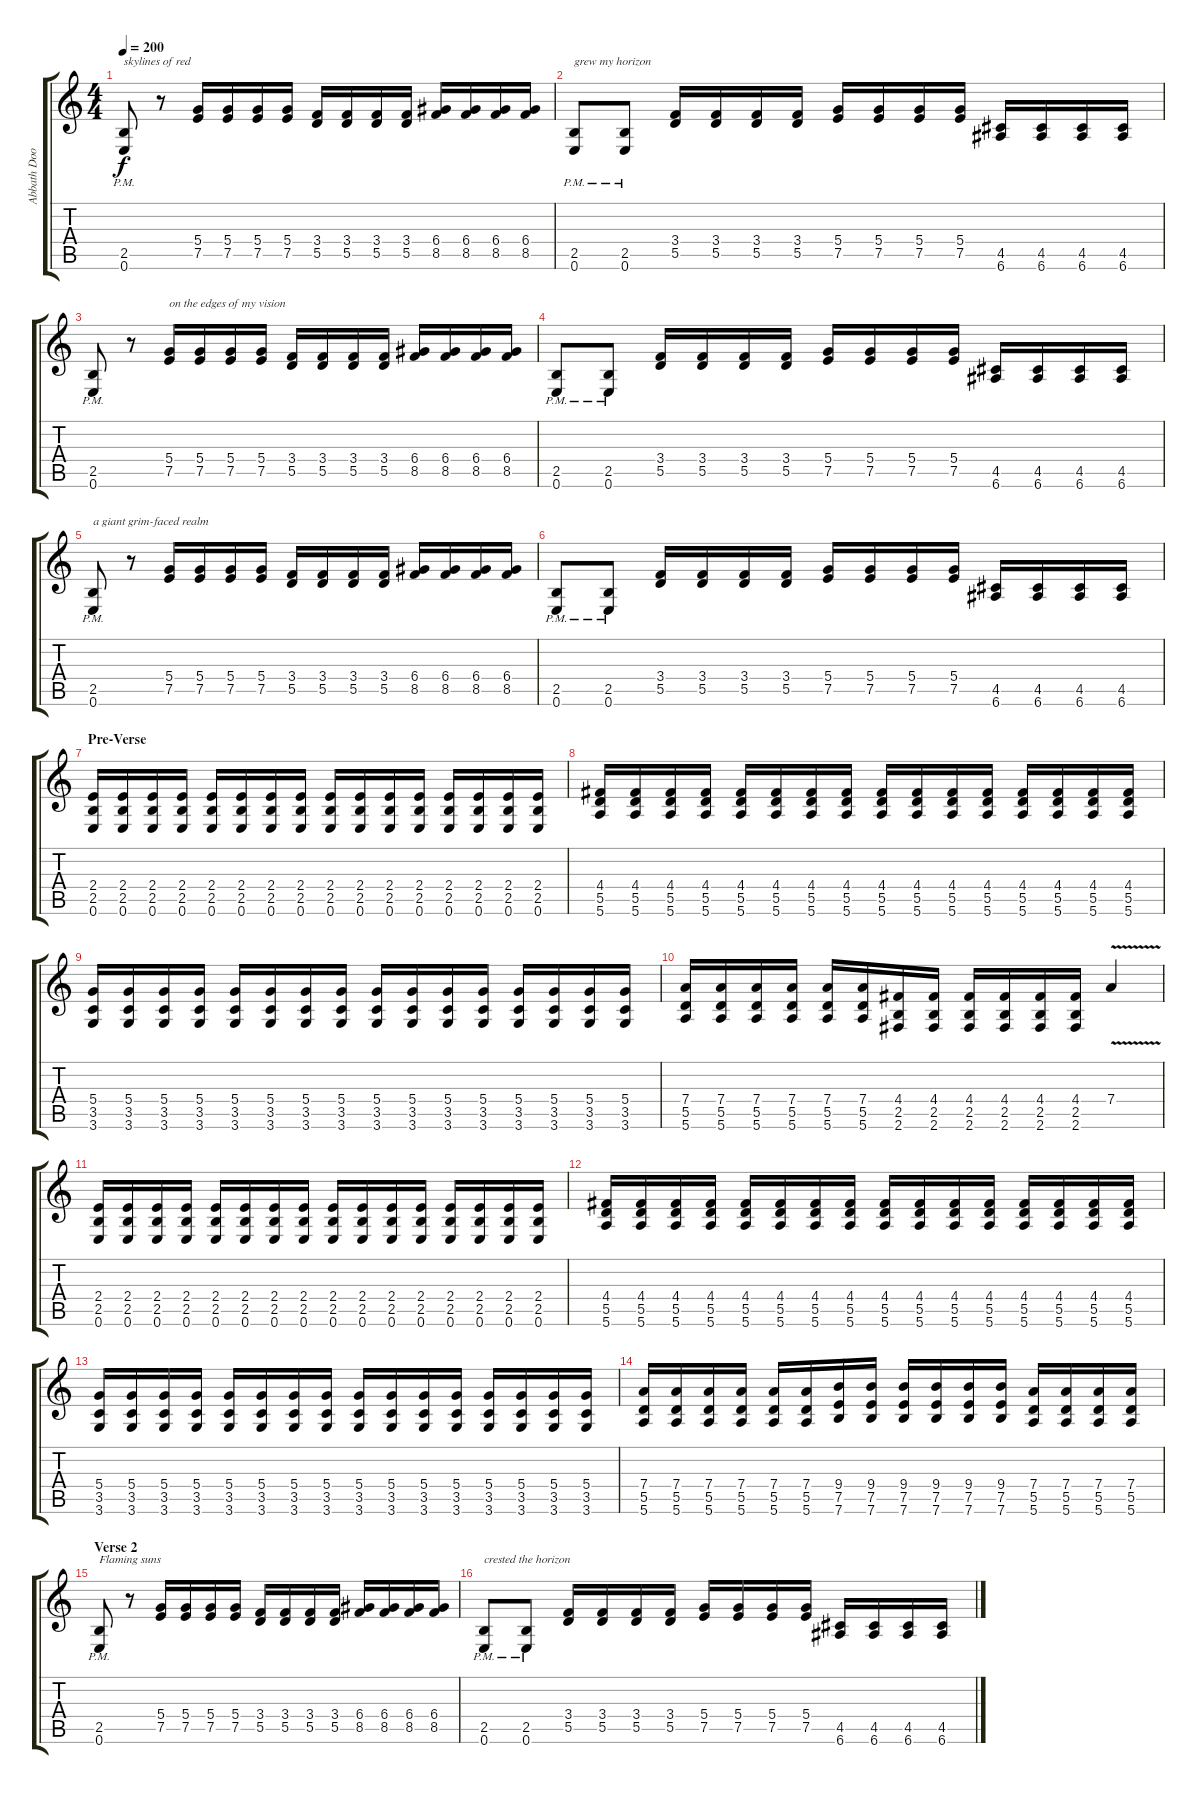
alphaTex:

\track ("Abbath Doom Occulta (Guitar)" "Abbath Doo") {instrument distortionguitar}
\staff {score tabs}
\tuning (E4 B3 G3 D3 A2 E2) {hide}
\ts (4 4)
\tempo 200
\clef g2
\ks c
(2.5{pm} 0.6{pm}).8{txt "skylines of red " dy f} r.8 (5.4 7.5).16 (5.4 7.5).16 (5.4 7.5).16 (5.4 7.5).16 (3.4 5.5).16 (3.4 5.5).16 (3.4 5.5).16 (3.4 5.5).16 (6.4 8.5).16 (6.4 8.5).16 (6.4 8.5).16 (6.4 8.5).16 |
(2.5{pm} 0.6{pm}).8{txt "grew my horizon"} (2.5{pm} 0.6{pm}).8 (3.4 5.5).16 (3.4 5.5).16 (3.4 5.5).16 (3.4 5.5).16 (5.4 7.5).16 (5.4 7.5).16 (5.4 7.5).16 (5.4 7.5).16 (4.5 6.6).16 (4.5 6.6).16 (4.5 6.6).16 (4.5 6.6).16 |
(2.5{pm} 0.6{pm}).8 r.8 (5.4 7.5).16{txt "on the edges of my vision "} (5.4 7.5).16 (5.4 7.5).16 (5.4 7.5).16 (3.4 5.5).16 (3.4 5.5).16 (3.4 5.5).16 (3.4 5.5).16 (6.4 8.5).16 (6.4 8.5).16 (6.4 8.5).16 (6.4 8.5).16 |
(2.5{pm} 0.6{pm}).8 (2.5{pm} 0.6{pm}).8 (3.4 5.5).16 (3.4 5.5).16 (3.4 5.5).16 (3.4 5.5).16 (5.4 7.5).16 (5.4 7.5).16 (5.4 7.5).16 (5.4 7.5).16 (4.5 6.6).16 (4.5 6.6).16 (4.5 6.6).16 (4.5 6.6).16 |
(2.5{pm} 0.6{pm}).8{txt "a giant grim-faced realm"} r.8 (5.4 7.5).16 (5.4 7.5).16 (5.4 7.5).16 (5.4 7.5).16 (3.4 5.5).16 (3.4 5.5).16 (3.4 5.5).16 (3.4 5.5).16 (6.4 8.5).16 (6.4 8.5).16 (6.4 8.5).16 (6.4 8.5).16 |
(2.5{pm} 0.6{pm}).8 (2.5{pm} 0.6{pm}).8 (3.4 5.5).16 (3.4 5.5).16 (3.4 5.5).16 (3.4 5.5).16 (5.4 7.5).16 (5.4 7.5).16 (5.4 7.5).16 (5.4 7.5).16 (4.5 6.6).16 (4.5 6.6).16 (4.5 6.6).16 (4.5 6.6).16 |
\section ("" "Pre-Verse")
(2.4 2.5 0.6).16 (2.4 2.5 0.6).16 (2.4 2.5 0.6).16 (2.4 2.5 0.6).16 (2.4 2.5 0.6).16 (2.4 2.5 0.6).16 (2.4 2.5 0.6).16 (2.4 2.5 0.6).16 (2.4 2.5 0.6).16 (2.4 2.5 0.6).16 (2.4 2.5 0.6).16 (2.4 2.5 0.6).16 (2.4 2.5 0.6).16 (2.4 2.5 0.6).16 (2.4 2.5 0.6).16 (2.4 2.5 0.6).16 |
(4.4 5.5 5.6).16 (4.4 5.5 5.6).16 (4.4 5.5 5.6).16 (4.4 5.5 5.6).16 (4.4 5.5 5.6).16 (4.4 5.5 5.6).16 (4.4 5.5 5.6).16 (4.4 5.5 5.6).16 (4.4 5.5 5.6).16 (4.4 5.5 5.6).16 (4.4 5.5 5.6).16 (4.4 5.5 5.6).16 (4.4 5.5 5.6).16 (4.4 5.5 5.6).16 (4.4 5.5 5.6).16 (4.4 5.5 5.6).16 |
(5.4 3.5 3.6).16 (5.4 3.5 3.6).16 (5.4 3.5 3.6).16 (5.4 3.5 3.6).16 (5.4 3.5 3.6).16 (5.4 3.5 3.6).16 (5.4 3.5 3.6).16 (5.4 3.5 3.6).16 (5.4 3.5 3.6).16 (5.4 3.5 3.6).16 (5.4 3.5 3.6).16 (5.4 3.5 3.6).16 (5.4 3.5 3.6).16 (5.4 3.5 3.6).16 (5.4 3.5 3.6).16 (5.4 3.5 3.6).16 |
(7.4 5.5 5.6).16 (7.4 5.5 5.6).16 (7.4 5.5 5.6).16 (7.4 5.5 5.6).16 (7.4 5.5 5.6).16 (7.4 5.5 5.6).16 (4.4 2.5 2.6).16 (4.4 2.5 2.6).16 (4.4 2.5 2.6).16 (4.4 2.5 2.6).16 (4.4 2.5 2.6).16 (4.4 2.5 2.6).16 7.4{v}.4{instrument guitarharmonics} |
(2.4 2.5 0.6).16{instrument distortionguitar} (2.4 2.5 0.6).16 (2.4 2.5 0.6).16 (2.4 2.5 0.6).16 (2.4 2.5 0.6).16 (2.4 2.5 0.6).16 (2.4 2.5 0.6).16 (2.4 2.5 0.6).16 (2.4 2.5 0.6).16 (2.4 2.5 0.6).16 (2.4 2.5 0.6).16 (2.4 2.5 0.6).16 (2.4 2.5 0.6).16 (2.4 2.5 0.6).16 (2.4 2.5 0.6).16 (2.4 2.5 0.6).16 |
(4.4 5.5 5.6).16 (4.4 5.5 5.6).16 (4.4 5.5 5.6).16 (4.4 5.5 5.6).16 (4.4 5.5 5.6).16 (4.4 5.5 5.6).16 (4.4 5.5 5.6).16 (4.4 5.5 5.6).16 (4.4 5.5 5.6).16 (4.4 5.5 5.6).16 (4.4 5.5 5.6).16 (4.4 5.5 5.6).16 (4.4 5.5 5.6).16 (4.4 5.5 5.6).16 (4.4 5.5 5.6).16 (4.4 5.5 5.6).16 |
(5.4 3.5 3.6).16 (5.4 3.5 3.6).16 (5.4 3.5 3.6).16 (5.4 3.5 3.6).16 (5.4 3.5 3.6).16 (5.4 3.5 3.6).16 (5.4 3.5 3.6).16 (5.4 3.5 3.6).16 (5.4 3.5 3.6).16 (5.4 3.5 3.6).16 (5.4 3.5 3.6).16 (5.4 3.5 3.6).16 (5.4 3.5 3.6).16 (5.4 3.5 3.6).16 (5.4 3.5 3.6).16 (5.4 3.5 3.6).16 |
(7.4 5.5 5.6).16 (7.4 5.5 5.6).16 (7.4 5.5 5.6).16 (7.4 5.5 5.6).16 (7.4 5.5 5.6).16 (7.4 5.5 5.6).16 (9.4 7.5 7.6).16 (9.4 7.5 7.6).16 (9.4 7.5 7.6).16 (9.4 7.5 7.6).16 (9.4 7.5 7.6).16 (9.4 7.5 7.6).16 (7.4 5.5 5.6).16 (7.4 5.5 5.6).16 (7.4 5.5 5.6).16 (7.4 5.5 5.6).16 |
\section ("" "Verse 2")
(2.5{pm} 0.6{pm}).8{txt "Flaming suns "} r.8 (5.4 7.5).16 (5.4 7.5).16 (5.4 7.5).16 (5.4 7.5).16 (3.4 5.5).16 (3.4 5.5).16 (3.4 5.5).16 (3.4 5.5).16 (6.4 8.5).16 (6.4 8.5).16 (6.4 8.5).16 (6.4 8.5).16 |
(2.5{pm} 0.6{pm}).8{txt "crested the horizon "} (2.5{pm} 0.6{pm}).8 (3.4 5.5).16 (3.4 5.5).16 (3.4 5.5).16 (3.4 5.5).16 (5.4 7.5).16 (5.4 7.5).16 (5.4 7.5).16 (5.4 7.5).16 (4.5 6.6).16 (4.5 6.6).16 (4.5 6.6).16 (4.5 6.6).16
